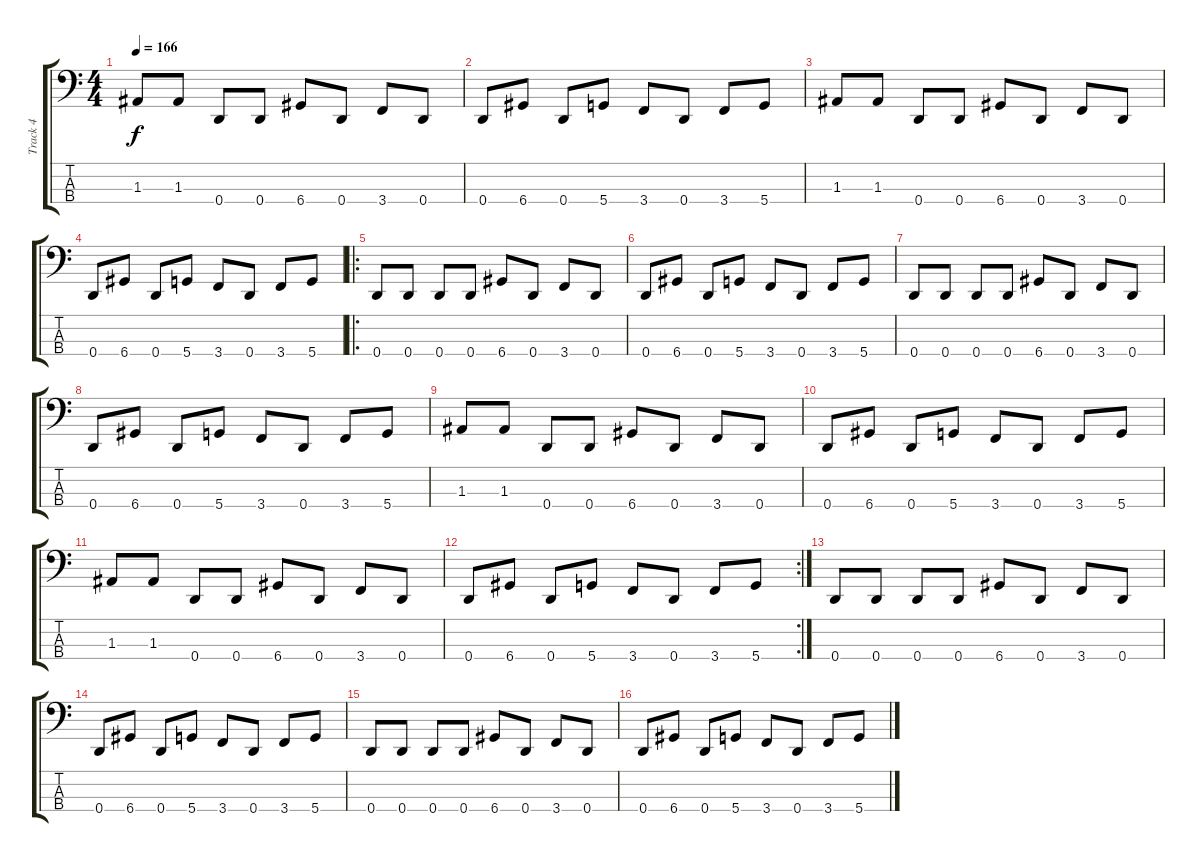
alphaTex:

\track ("Track 4" "Track 4") {instrument electricbasspick}
\staff {score tabs}
\tuning (G2 D2 A1 D1) {hide}
\ts (4 4)
\tempo 166
\clef f4
\ks c
1.3.8{dy f} 1.3.8 0.4.8 0.4.8 6.4.8 0.4.8 3.4.8 0.4.8 |
0.4.8 6.4.8 0.4.8 5.4.8 3.4.8 0.4.8 3.4.8 5.4.8 |
1.3.8 1.3.8 0.4.8 0.4.8 6.4.8 0.4.8 3.4.8 0.4.8 |
0.4.8 6.4.8 0.4.8 5.4.8 3.4.8 0.4.8 3.4.8 5.4.8 |
\ro
0.4.8 0.4.8 0.4.8 0.4.8 6.4.8 0.4.8 3.4.8 0.4.8 |
0.4.8 6.4.8 0.4.8 5.4.8 3.4.8 0.4.8 3.4.8 5.4.8 |
0.4.8 0.4.8 0.4.8 0.4.8 6.4.8 0.4.8 3.4.8 0.4.8 |
0.4.8 6.4.8 0.4.8 5.4.8 3.4.8 0.4.8 3.4.8 5.4.8 |
1.3.8 1.3.8 0.4.8 0.4.8 6.4.8 0.4.8 3.4.8 0.4.8 |
0.4.8 6.4.8 0.4.8 5.4.8 3.4.8 0.4.8 3.4.8 5.4.8 |
1.3.8 1.3.8 0.4.8 0.4.8 6.4.8 0.4.8 3.4.8 0.4.8 |
\rc 2
0.4.8 6.4.8 0.4.8 5.4.8 3.4.8 0.4.8 3.4.8 5.4.8 |
0.4.8 0.4.8 0.4.8 0.4.8 6.4.8 0.4.8 3.4.8 0.4.8 |
0.4.8 6.4.8 0.4.8 5.4.8 3.4.8 0.4.8 3.4.8 5.4.8 |
0.4.8 0.4.8 0.4.8 0.4.8 6.4.8 0.4.8 3.4.8 0.4.8 |
0.4.8 6.4.8 0.4.8 5.4.8 3.4.8 0.4.8 3.4.8 5.4.8
